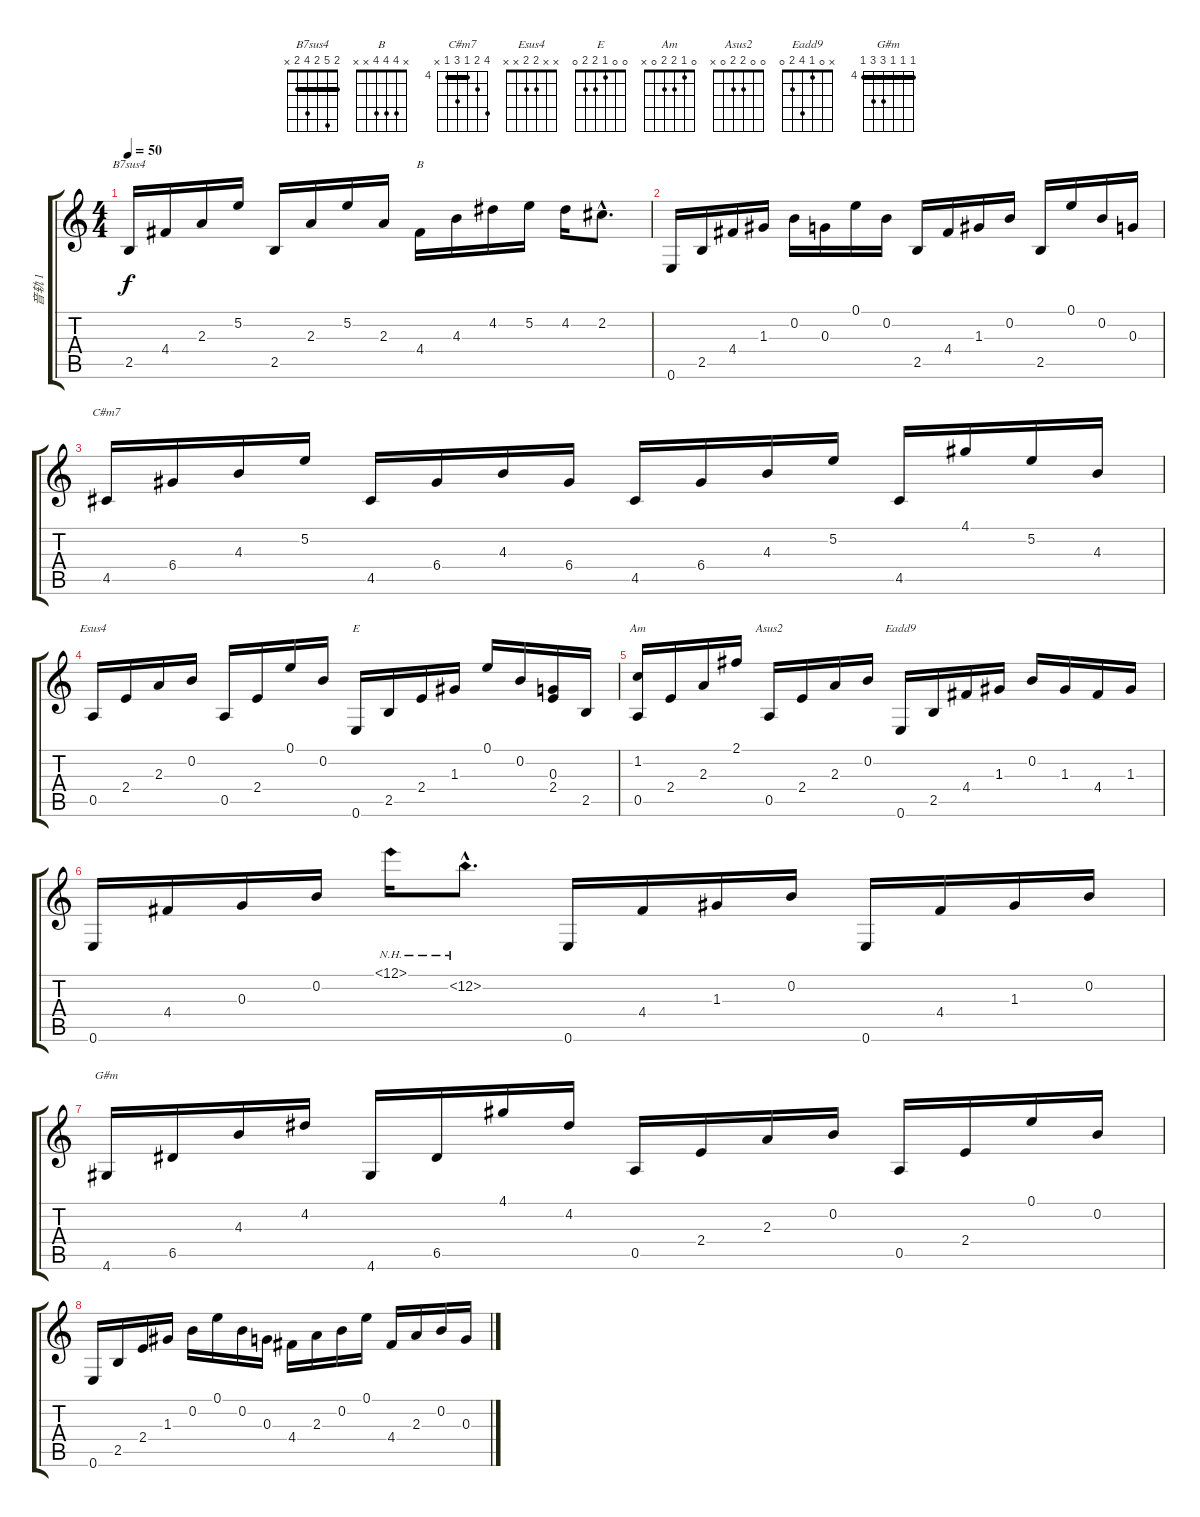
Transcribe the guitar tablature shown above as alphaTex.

\track ("音轨 1" "音轨 1") {instrument acousticguitarnylon}
\staff {score tabs}
\tuning (E4 B3 G3 D3 A2 E2) {hide}
\chord ("B7sus4" 2 5 2 4 2 x) {barre 2}
\chord ("B" x 4 4 4 x x)
\chord ("C#m7" 7 5 4 6 4 x) {firstfret 4 barre 4}
\chord ("Esus4" x x 2 2 x x)
\chord ("E" 0 0 1 2 2 0)
\chord ("Am" 0 1 2 2 0 x)
\chord ("Asus2" 0 0 2 2 0 x)
\chord ("Eadd9" x 0 1 4 2 0)
\chord ("G#m" 4 4 4 6 6 4) {firstfret 4 barre 4}
\ts (4 4)
\tempo 50
\clef g2
\ks c
2.5.16{ch "B7sus4" dy f} 4.4.16 2.3.16 5.2.16 2.5.16 2.3.16 5.2.16 2.3.16 4.4.16{ch "B"} 4.3.16 4.2.16 5.2.16 4.2.16 2.2{hac}.8{d} |
0.6.16 2.5.16 4.4.16 1.3.16 0.2.16 0.3.16 0.1.16 0.2.16 2.5.16 4.4.16 1.3.16 0.2.16 2.5.16 0.1.16 0.2.16 0.3.16 |
4.5.16{ch "C#m7"} 6.4.16 4.3.16 5.2.16 4.5.16 6.4.16 4.3.16 6.4.16 4.5.16 6.4.16 4.3.16 5.2.16 4.5.16 4.1.16 5.2.16 4.3.16 |
0.5.16{ch "Esus4"} 2.4.16 2.3.16 0.2.16 0.5.16 2.4.16 0.1.16 0.2.16 0.6.16{ch "E"} 2.5.16 2.4.16 1.3.16 0.1.16 0.2.16 (0.3 2.4).16 2.5.16 |
(1.2 0.5).16{ch "Am"} 2.4.16 2.3.16 2.1.16 0.5.16{ch "Asus2"} 2.4.16 2.3.16 0.2.16 0.6.16{ch "Eadd9"} 2.5.16 4.4.16 1.3.16 0.2.16 1.3.16 4.4.16 1.3.16 |
0.6.16 4.4.16 0.3.16 0.2.16 12.1{nh}.16 12.2{nh hac}.8{d} 0.6.16 4.4.16 1.3.16 0.2.16 0.6.16 4.4.16 1.3.16 0.2.16 |
4.6.16{ch "G#m"} 6.5.16 4.3.16 4.2.16 4.6.16 6.5.16 4.1.16 4.2.16 0.5.16 2.4.16 2.3.16 0.2.16 0.5.16 2.4.16 0.1.16 0.2.16 |
0.6.16 2.5.16 2.4.16 1.3.16 0.2.16 0.1.16 0.2.16 0.3.16 4.4.16 2.3.16 0.2.16 0.1.16 4.4.16 2.3.16 0.2.16 0.3.16
